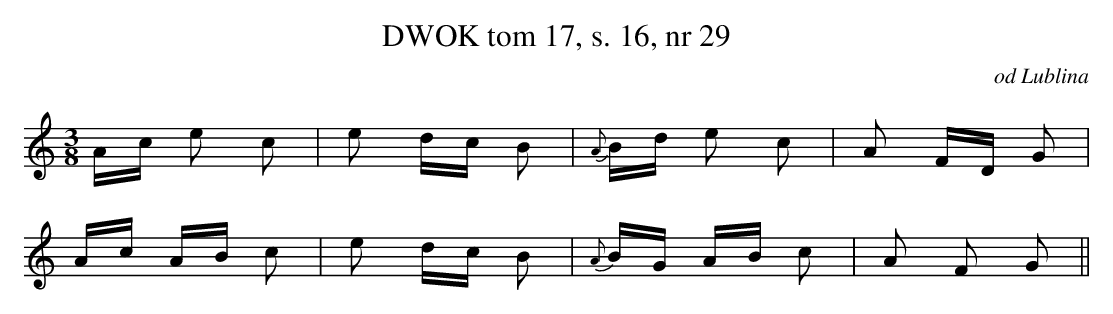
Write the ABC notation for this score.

X:1
T:DWOK tom 17, s. 16, nr 29
O:od Lublina
L:1/16
M:3/8
K:C
Ac e2 c2|e2 dc B2|{A}Bd e2 c2|A2 FD G2|
Ac AB c2|e2 dc B2|{A}BG AB c2|A2 F2 G2||
